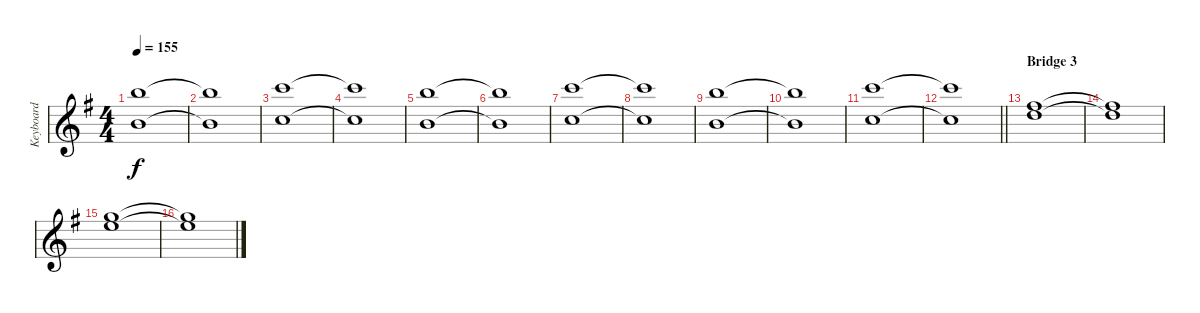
\track ("Keyboard" "Keyboard") {instrument stringensemble1}
\staff {score}
\tuning (E4 B3 G3 D3 A2 E2) {hide}
\ts (4 4)
\tempo 155
\clef g2
\ks g
(19.1 12.2).1{dy f} |
(19.1{t} 12.2{t}).1 |
(20.1 13.2).1 |
(20.1{t} 13.2{t}).1 |
(19.1 12.2).1 |
(19.1{t} 12.2{t}).1 |
(20.1 13.2).1 |
(20.1{t} 13.2{t}).1 |
(19.1 12.2).1 |
(19.1{t} 12.2{t}).1 |
(20.1 13.2).1 |
\barLineRight lightlight
(20.1{t} 13.2{t}).1 |
\section ("" "Bridge 3")
(14.1 15.2).1 |
(14.1{t} 15.2{t}).1 |
(15.1 17.2).1 |
(15.1{t} 17.2{t}).1
